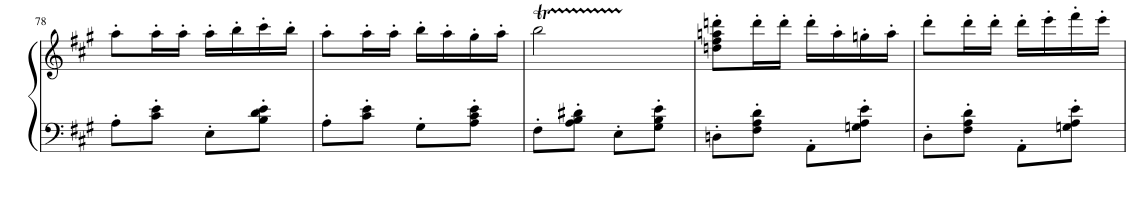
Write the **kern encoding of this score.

**kern	**kern
*part1	*part1
*staff2	*staff1
*I"Piano	*
*I'Pno	*
!!LO:PB:g=z
*clefF4	*clefG2
*k[f#c#g#]	*k[f#c#g#]
*M2/4	*M2/4
=78	=78
8A'\L	8aa'\L
8c#\' 8e\'J	16aa'\L
.	16aa'\JJ
8E'\L	16aa'\LL
.	16bb'\
8B\' 8d\' 8e\'J	16ccc#'\
.	16bb'\JJ
=79	=79
8A'\L	8aa'\L
8c#\' 8e\'J	16aa'\L
.	16aa'\JJ
8G#'\L	16bb'\LL
.	16aa'\
8A\' 8c#\' 8e\'J	16gg#'\
.	16aa'\JJ
=80	=80
8F#'\L	2bbT\
8A\' 8B\' 8d#X\'J	.
8E'\L	.
8G#\' 8B\' 8e\'J	.
=81	=81
8Dn'\L	8ddn\' 8ff#\' 8aan\' 8dddn\'L
8F#\' 8A\' 8d\'J	16ddd'\L
.	16ddd'\JJ
8AA'\L	16ddd'\LL
.	16aa'\
8Gn\' 8A\' 8e\'J	16ggn'\
.	16aa'\JJ
=82	=82
8D'\L	8ddd'\L
8F#\' 8A\' 8d\'J	16ddd'\L
.	16ddd'\JJ
8AA'\L	16ddd'\LL
.	16eee'\
8Gn\' 8A\' 8e\'J	16fff#'\
.	16eee'\JJ
=	=
*-	*-
